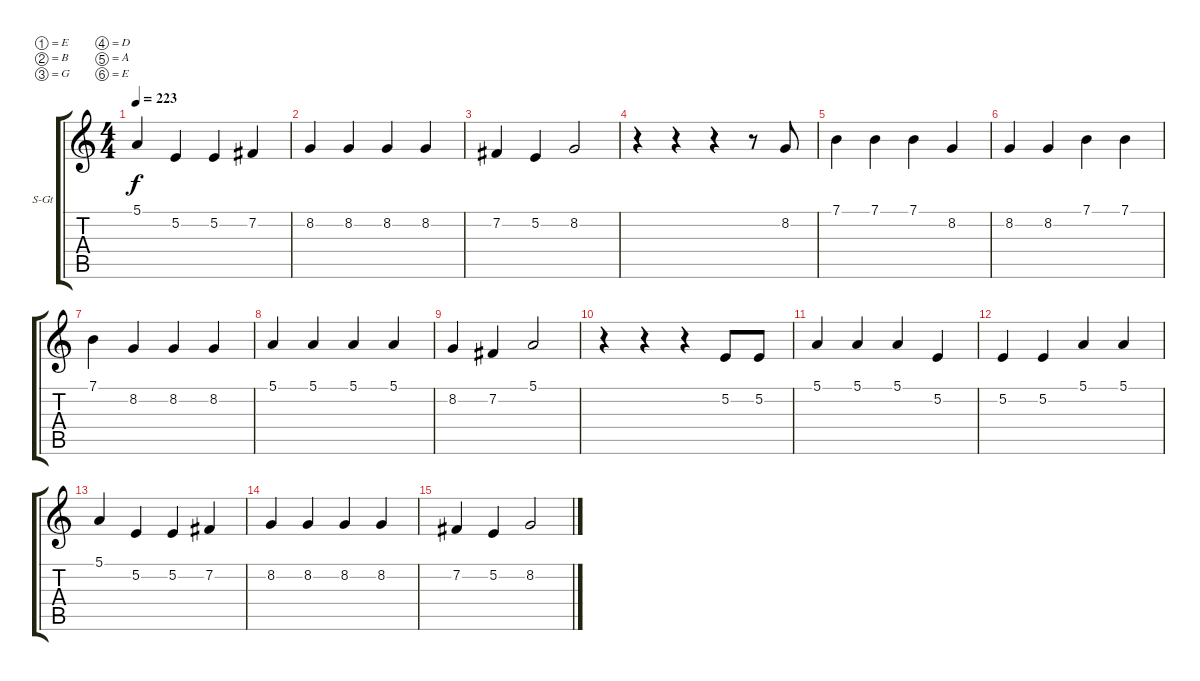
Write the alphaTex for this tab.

\defaultSystemsLayout 4
\bracketExtendMode groupsimilarinstruments
\firstSystemTrackNameOrientation horizontal
\otherSystemsTrackNameOrientation horizontal
\track ("Steel Guitar" "S-Gt") {instrument acousticguitarsteel}
\staff {score tabs}
\tuning (E3 B2 G2 D2 A1 E1)
\ts (4 4)
\tempo 223
\clef g2
\ks c
5.1.4{dy f} 5.2.4 5.2.4 7.2.4 |
8.2.4 8.2.4 8.2.4 8.2.4 |
7.2.4 5.2.4 8.2.2 |
r.4 r.4 r.4 r.8 8.2.8 |
7.1.4 7.1.4 7.1.4 8.2.4 |
8.2.4 8.2.4 7.1.4 7.1.4 |
7.1.4 8.2.4 8.2.4 8.2.4 |
5.1.4 5.1.4 5.1.4 5.1.4 |
8.2.4 7.2.4 5.1.2 |
r.4 r.4 r.4 5.2.8 5.2.8 |
5.1.4 5.1.4 5.1.4 5.2.4 |
5.2.4 5.2.4 5.1.4 5.1.4 |
5.1.4 5.2.4 5.2.4 7.2.4 |
8.2.4 8.2.4 8.2.4 8.2.4 |
7.2.4 5.2.4 8.2.2
